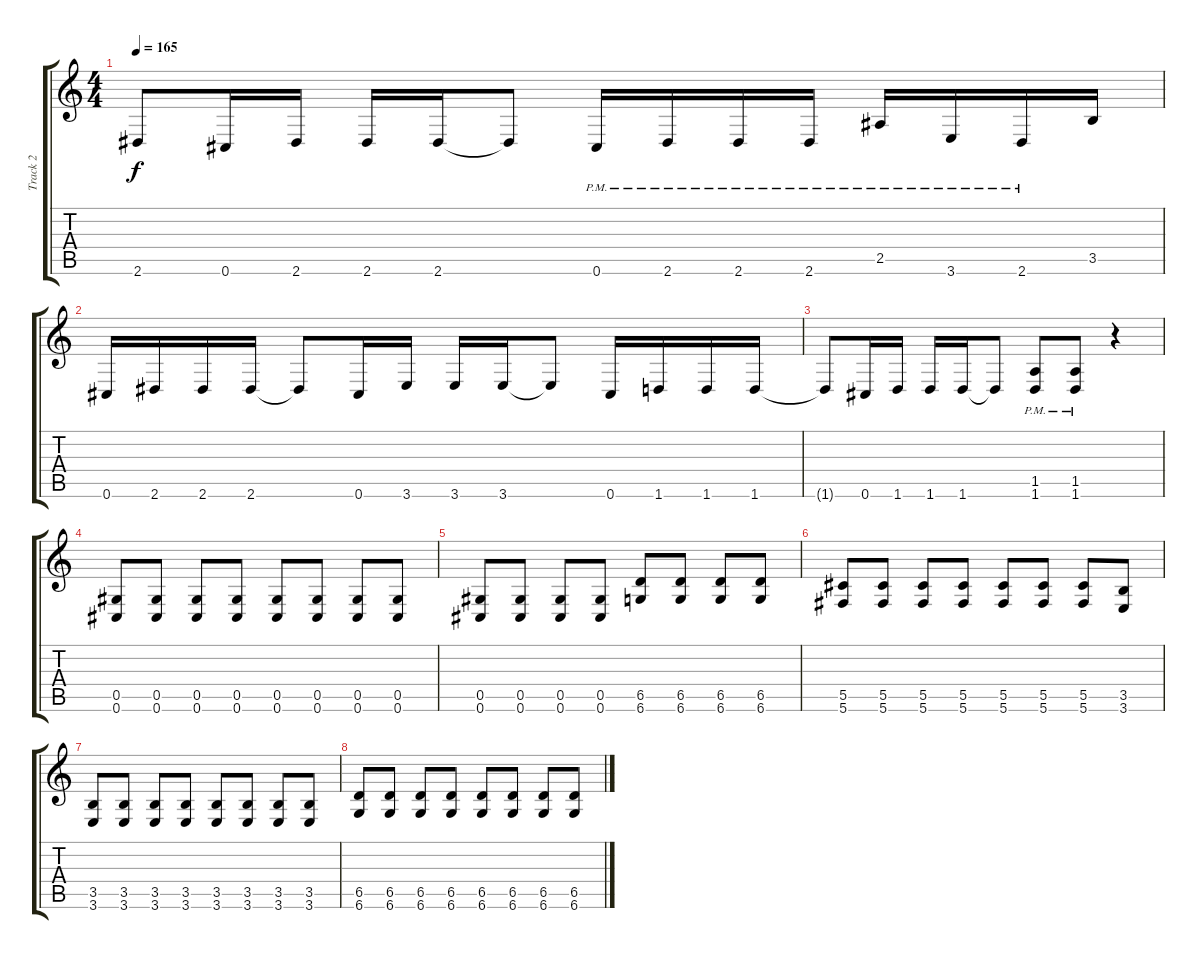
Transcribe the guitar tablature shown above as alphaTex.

\track ("Track 2" "Track 2") {instrument distortionguitar}
\staff {score tabs}
\tuning (Eb4 Bb3 Gb3 Db3 Ab2 Db2) {hide}
\ts (4 4)
\tempo 165
\clef g2
\ks c
2.6{t}.8{dy f} 0.6.16 2.6.16 2.6.16 2.6.16 2.6{t}.8 0.6{pm}.16 2.6{pm}.16 2.6{pm}.16 2.6{pm}.16 2.5{pm}.16 3.6{pm}.16 2.6{pm}.16 3.5.16 |
0.6.16 2.6.16 2.6.16 2.6.16 2.6{t}.8 0.6.16 3.6.16 3.6.16 3.6.16 3.6{t}.8 0.6.16 1.6.16 1.6.16 1.6.16 |
1.6{t}.8 0.6.16 1.6.16 1.6.16 1.6.16 1.6{t}.8 (1.5{pm} 1.6{pm}).8 (1.5{pm} 1.6).8 r.4 |
(0.5 0.6).8 (0.5 0.6).8 (0.5 0.6).8 (0.5 0.6).8 (0.5 0.6).8 (0.5 0.6).8 (0.5 0.6).8 (0.5 0.6).8 |
(0.5 0.6).8 (0.5 0.6).8 (0.5 0.6).8 (0.5 0.6).8 (6.5 6.6).8 (6.5 6.6).8 (6.5 6.6).8 (6.5 6.6).8 |
(5.5 5.6).8 (5.5 5.6).8 (5.5 5.6).8 (5.5 5.6).8 (5.5 5.6).8 (5.5 5.6).8 (5.5 5.6).8 (3.5 3.6).8 |
(3.5 3.6).8 (3.5 3.6).8 (3.5 3.6).8 (3.5 3.6).8 (3.5 3.6).8 (3.5 3.6).8 (3.5 3.6).8 (3.5 3.6).8 |
(6.5 6.6).8 (6.5 6.6).8 (6.5 6.6).8 (6.5 6.6).8 (6.5 6.6).8 (6.5 6.6).8 (6.5 6.6).8 (6.5 6.6).8
